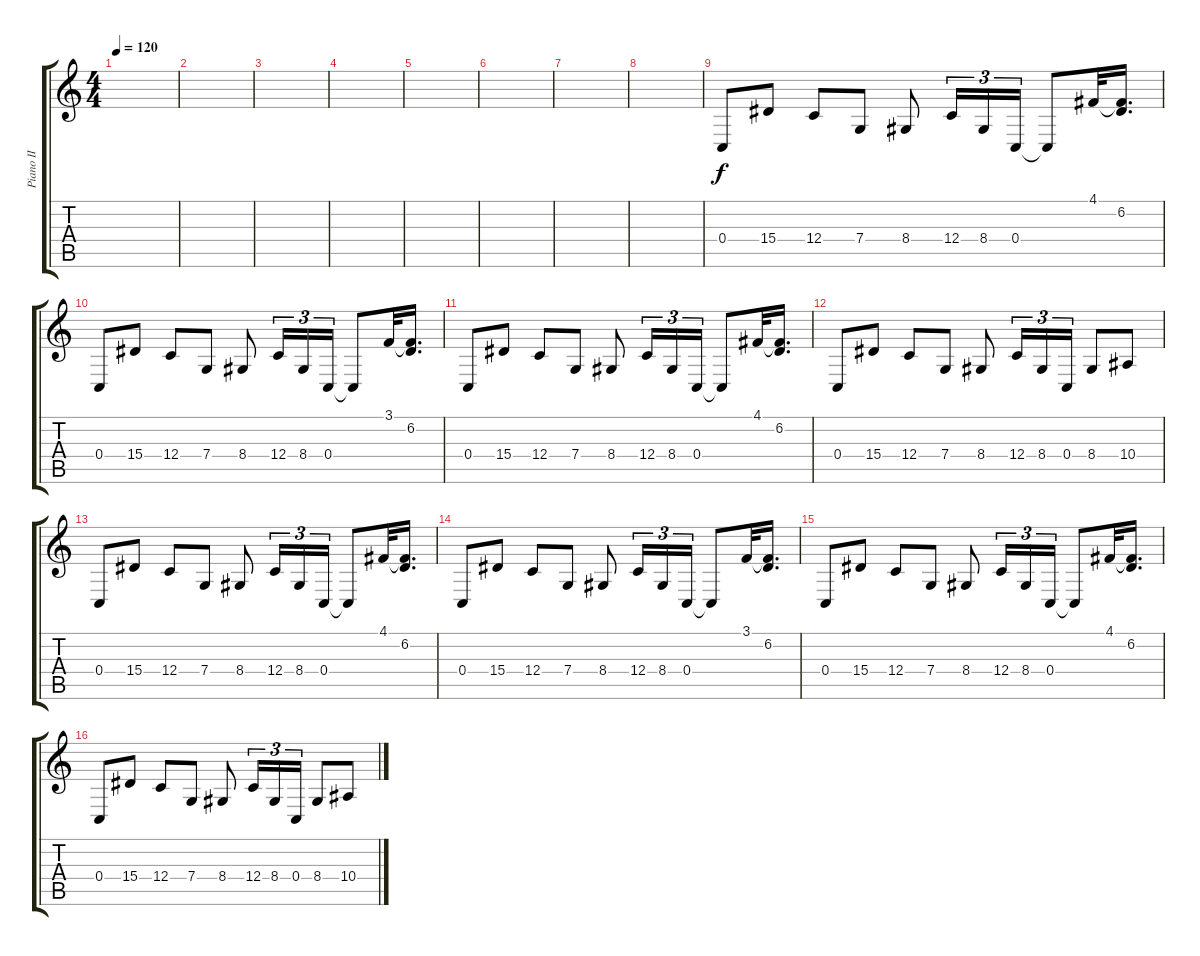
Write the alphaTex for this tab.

\track ("Piano II" "Piano II") {instrument brightacousticpiano}
\staff {score tabs}
\tuning (D4 A3 F3 C3 G2 C2) {hide}
\ts (4 4)
\tempo 120
\clef g2
\ks c
|
|
|
|
|
|
|
|
0.4.8 15.4.8 12.4.8 7.4.8 8.4.8 12.4.16{tu (3 2)} 8.4.16{tu (3 2)} 0.4.16{tu (3 2)} 0.4{t}.8 4.1.32 (4.1{t} 6.2).16{d} |
0.4.8 15.4.8 12.4.8 7.4.8 8.4.8 12.4.16{tu (3 2)} 8.4.16{tu (3 2)} 0.4.16{tu (3 2)} 0.4{t}.8 3.1.32 (3.1{t} 6.2).16{d} |
0.4.8 15.4.8 12.4.8 7.4.8 8.4.8 12.4.16{tu (3 2)} 8.4.16{tu (3 2)} 0.4.16{tu (3 2)} 0.4{t}.8 4.1.32 (4.1{t} 6.2).16{d} |
0.4.8 15.4.8 12.4.8 7.4.8 8.4.8 12.4.16{tu (3 2)} 8.4.16{tu (3 2)} 0.4.16{tu (3 2)} 8.4.8 10.4.8 |
0.4.8 15.4.8 12.4.8 7.4.8 8.4.8 12.4.16{tu (3 2)} 8.4.16{tu (3 2)} 0.4.16{tu (3 2)} 0.4{t}.8 4.1.32 (4.1{t} 6.2).16{d} |
0.4.8 15.4.8 12.4.8 7.4.8 8.4.8 12.4.16{tu (3 2)} 8.4.16{tu (3 2)} 0.4.16{tu (3 2)} 0.4{t}.8 3.1.32 (3.1{t} 6.2).16{d} |
0.4.8 15.4.8 12.4.8 7.4.8 8.4.8 12.4.16{tu (3 2)} 8.4.16{tu (3 2)} 0.4.16{tu (3 2)} 0.4{t}.8 4.1.32 (4.1{t} 6.2).16{d} |
0.4.8 15.4.8 12.4.8 7.4.8 8.4.8 12.4.16{tu (3 2)} 8.4.16{tu (3 2)} 0.4.16{tu (3 2)} 8.4.8 10.4.8
